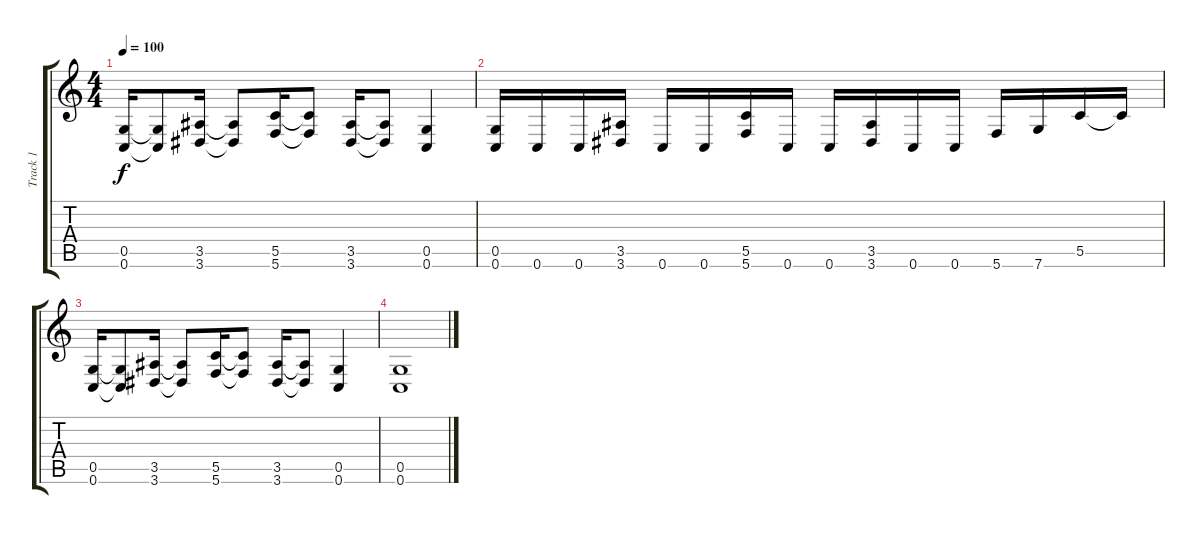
\track ("Track 1" "Track 1") {instrument overdrivenguitar}
\staff {score tabs}
\tuning (D4 A3 F3 C3 G2 C2) {hide}
\ts (4 4)
\tempo 100
\clef g2
\ks c
(0.5 0.6).16{dy f} (0.5{t} 0.6{t}).8 (3.5 3.6).16 (3.5{t} 3.6{t}).8 (5.5 5.6).16 (5.5{t} 5.6{t}).8 (3.5 3.6).16 (3.5{t} 3.6{t}).8 (0.5 0.6).4 |
(0.5 0.6).16 0.6.16 0.6.16 (3.5 3.6).16 0.6.16 0.6.16 (5.5 5.6).16 0.6.16 0.6.16 (3.5 3.6).16 0.6.16 0.6.16 5.6.16 7.6.16 5.5.16 5.5{t}.16 |
(0.5 0.6).16 (0.5{t} 0.6{t}).8 (3.5 3.6).16 (3.5{t} 3.6{t}).8 (5.5 5.6).16 (5.5{t} 5.6{t}).8 (3.5 3.6).16 (3.5{t} 3.6{t}).8 (0.5 0.6).4 |
(0.5 0.6).1
